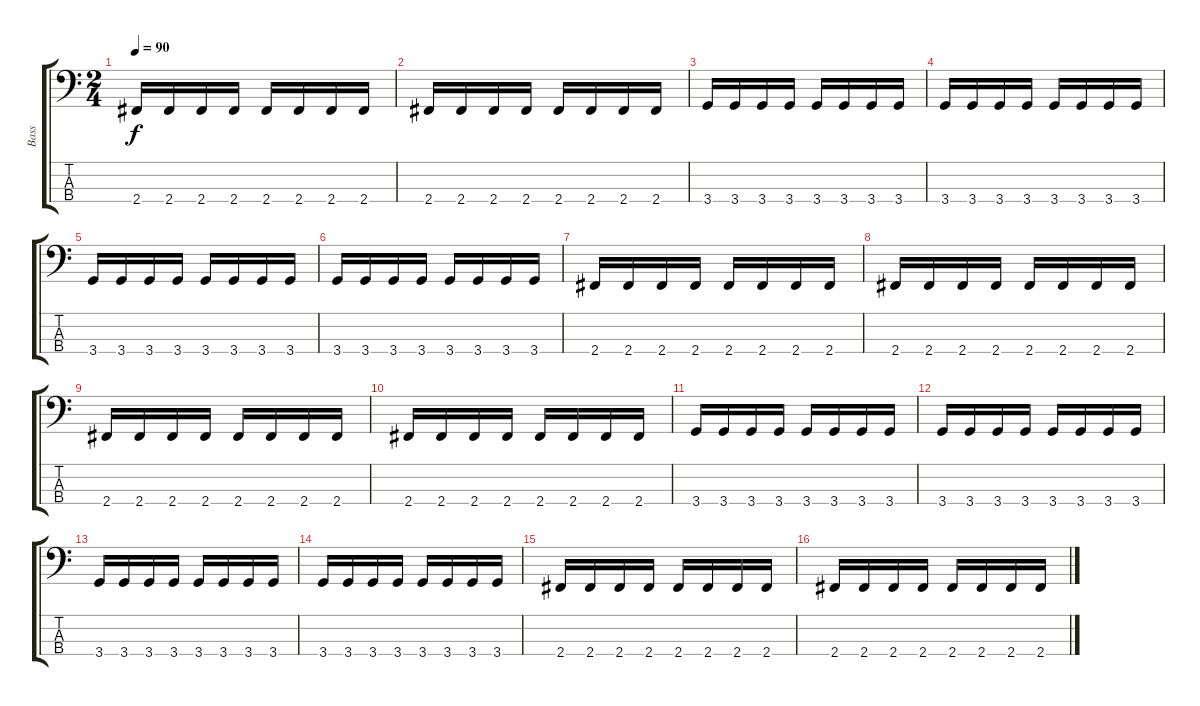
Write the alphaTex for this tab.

\track ("Bass" "Bass") {instrument electricbasspick}
\staff {score tabs}
\tuning (G2 D2 A1 E1) {hide}
\ts (2 4)
\tempo 90
\clef f4
\ks c
2.4.16{dy f} 2.4.16 2.4.16 2.4.16 2.4.16 2.4.16 2.4.16 2.4.16 |
2.4.16 2.4.16 2.4.16 2.4.16 2.4.16 2.4.16 2.4.16 2.4.16 |
3.4.16 3.4.16 3.4.16 3.4.16 3.4.16 3.4.16 3.4.16 3.4.16 |
3.4.16 3.4.16 3.4.16 3.4.16 3.4.16 3.4.16 3.4.16 3.4.16 |
3.4.16 3.4.16 3.4.16 3.4.16 3.4.16 3.4.16 3.4.16 3.4.16 |
3.4.16 3.4.16 3.4.16 3.4.16 3.4.16 3.4.16 3.4.16 3.4.16 |
2.4.16 2.4.16 2.4.16 2.4.16 2.4.16 2.4.16 2.4.16 2.4.16 |
2.4.16 2.4.16 2.4.16 2.4.16 2.4.16 2.4.16 2.4.16 2.4.16 |
2.4.16 2.4.16 2.4.16 2.4.16 2.4.16 2.4.16 2.4.16 2.4.16 |
2.4.16 2.4.16 2.4.16 2.4.16 2.4.16 2.4.16 2.4.16 2.4.16 |
3.4.16 3.4.16 3.4.16 3.4.16 3.4.16 3.4.16 3.4.16 3.4.16 |
3.4.16 3.4.16 3.4.16 3.4.16 3.4.16 3.4.16 3.4.16 3.4.16 |
3.4.16 3.4.16 3.4.16 3.4.16 3.4.16 3.4.16 3.4.16 3.4.16 |
3.4.16 3.4.16 3.4.16 3.4.16 3.4.16 3.4.16 3.4.16 3.4.16 |
2.4.16 2.4.16 2.4.16 2.4.16 2.4.16 2.4.16 2.4.16 2.4.16 |
2.4.16 2.4.16 2.4.16 2.4.16 2.4.16 2.4.16 2.4.16 2.4.16
